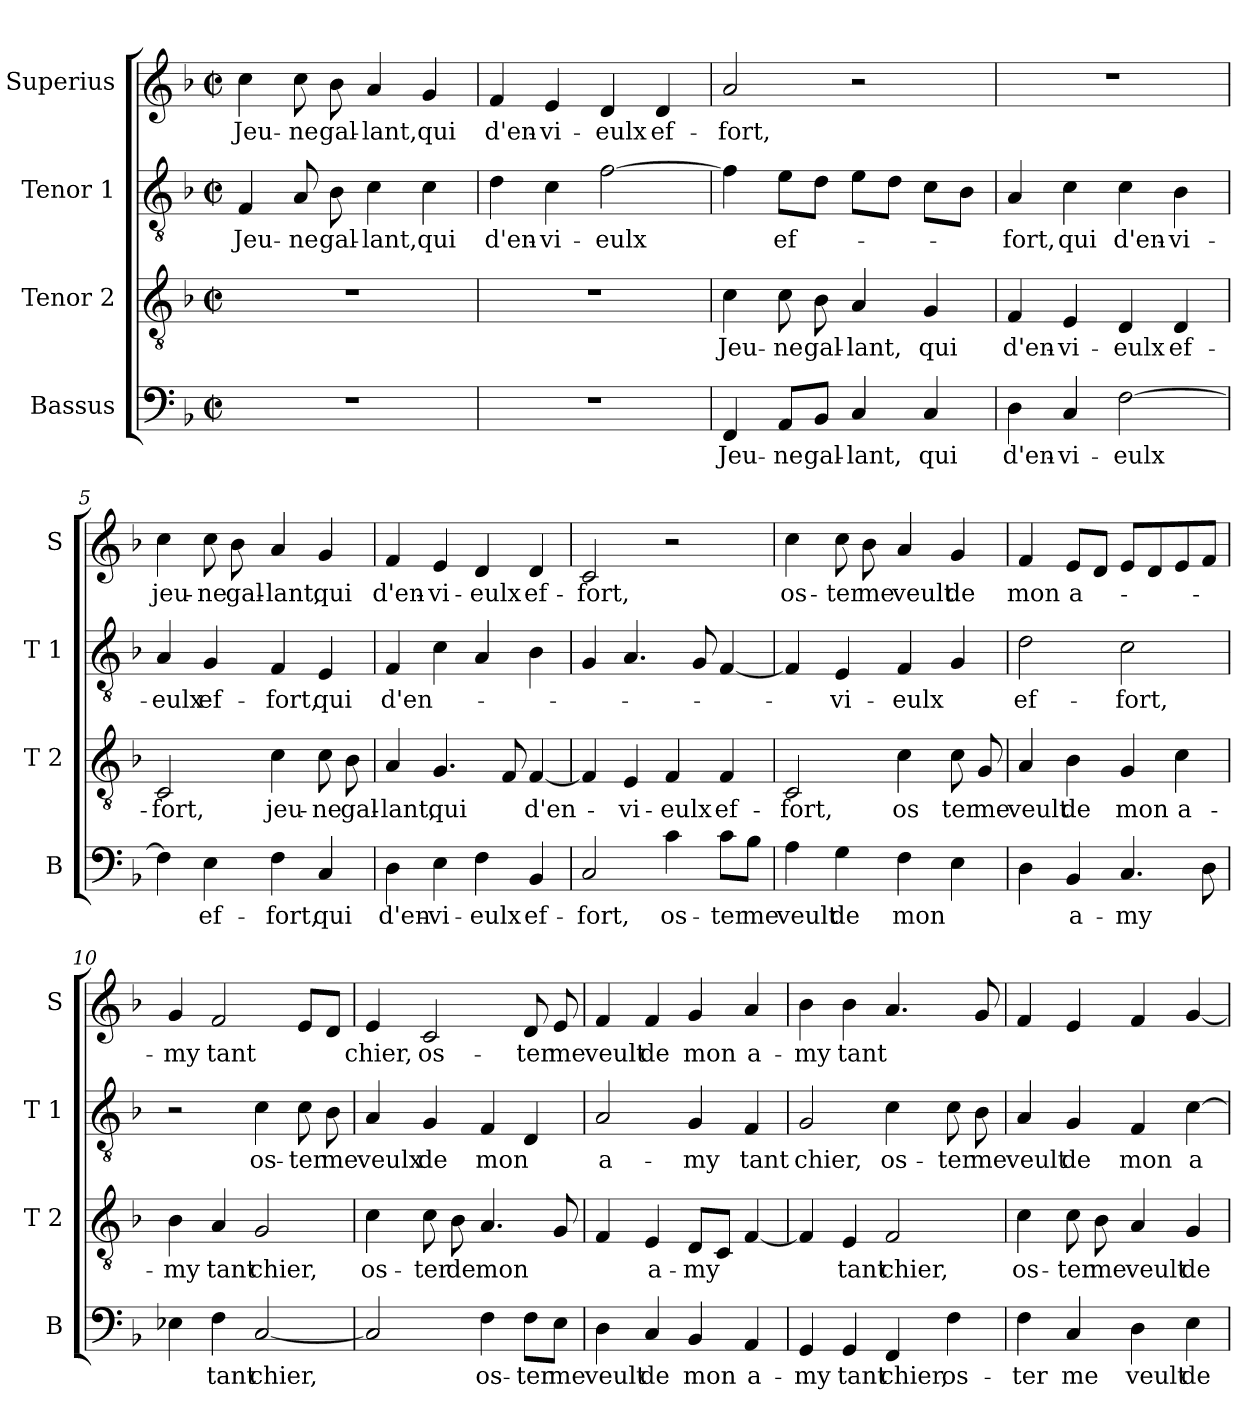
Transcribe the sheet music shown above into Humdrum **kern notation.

**kern	**text	**kern	**text	**kern	**text	**kern	**text
*part4	*part4	*part3	*part3	*part2	*part2	*part1	*part1
*staff4	*staff4	*staff3	*staff3	*staff2	*staff2	*staff1	*staff1
*I"Bassus	*	*I"Tenor 2	*	*I"Tenor 1	*	*I"Superius	*
*I'B	*	*I'T 2	*	*I'T 1	*	*I'S	*
*clefF4	*	*clefGv2	*	*clefGv2	*	*clefG2	*
*k[b-]	*	*k[b-]	*	*k[b-]	*	*k[b-]	*
*F:	*	*F:	*	*F:	*	*F:	*
*M2/2	*	*M2/2	*	*M2/2	*	*M2/2	*
*met(c|)	*	*met(c|)	*	*met(c|)	*	*met(c|)	*
=1	=1	=1	=1	=1	=1	=1	=1
1r	.	1r	.	4F/	Jeu-	4cc\	Jeu-
.	.	.	.	8A/	-ne	8cc\	-ne
.	.	.	.	8B-\	gal-	8b-\	gal-
.	.	.	.	4c\	-lant,	4a/	-lant,
.	.	.	.	4c\	qui	4g/	qui
=2	=2	=2	=2	=2	=2	=2	=2
1r	.	1r	.	4d\	d'en-	4f/	d'en-
.	.	.	.	4c\	-vi-	4e/	-vi-
.	.	.	.	[2f\	-eulx	4d/	-eulx
.	.	.	.	.	.	4d/	ef-
=3	=3	=3	=3	=3	=3	=3	=3
4FF/	Jeu-	4c\	Jeu-	4f\]	.	2a/	-fort,
8AA/L	-ne	8c\	-ne	8e\L	ef-	.	.
8BB-/J	gal-	8B-\	gal-	8d\J	.	.	.
4C/	-lant,	4A/	-lant,	8e\L	.	2r	.
.	.	.	.	8d\J	.	.	.
4C/	qui	4G/	qui	8c\L	.	.	.
.	.	.	.	8B-\J	.	.	.
=4	=4	=4	=4	=4	=4	=4	=4
4D\	d'en-	4F/	d'en-	4A/	-fort,	1r	.
4C/	-vi-	4E/	-vi-	4c\	qui	.	.
[2F\	-eulx	4D/	-eulx	4c\	d'en-	.	.
.	.	4D/	ef-	4B-\	-vi-	.	.
=5	=5	=5	=5	=5	=5	=5	=5
4F\]	.	2C/	-fort,	4A/	-eulx	4cc\	jeu-
4E\	ef-	.	.	4G/	ef-	8cc\	-ne
.	.	.	.	.	.	8b-\	gal-
4F\	-fort,	4c\	jeu-	4F/	-fort,	4a/	-lant,
4C/	qui	8c\	-ne	4E/	qui	4g/	qui
.	.	8B-\	gal-	.	.	.	.
!!LO:LB:g=z
=6	=6	=6	=6	=6	=6	=6	=6
4D\	d'en-	4A/	-lant,	4F/	d'en-	4f/	d'en-
4E\	-vi-	4.G/	qui	4c\	.	4e/	-vi-
4F\	-eulx	.	.	4A/	.	4d/	-eulx
.	.	8F/	.	.	.	.	.
4BB-/	ef-	[4F/	d'en-	4B-\	.	4d/	ef-
=7	=7	=7	=7	=7	=7	=7	=7
2C/	-fort,	4F/]	.	4G/	.	2c/	-fort,
.	.	4E/	-vi-	4.A/	.	.	.
4c\	os-	4F/	-eulx	.	.	2r	.
.	.	.	.	8G/	.	.	.
8c\L	-ter	4F/	ef-	[4F/	.	.	.
8B-\J	me	.	.	.	.	.	.
=8	=8	=8	=8	=8	=8	=8	=8
4A\	veult	2C/	-fort,	4F/]	.	4cc\	os-
4G\	de	.	.	4E/	-vi-	8cc\	-ter
.	.	.	.	.	.	8b-\	me
4F\	mon	4c\	os	4F/	-eulx	4a/	veult
4E\	.	8c\	ter	4G/	.	4g/	de
.	.	8G/	me	.	.	.	.
=9	=9	=9	=9	=9	=9	=9	=9
4D\	.	4A/	veult	2d\	ef-	4f/	mon
4BB-/	a-	4B-\	de	.	.	8e/L	a-
.	.	.	.	.	.	8d/J	.
4.C/	-my	4G/	mon	2c\	-fort,	8e/L	.
.	.	.	.	.	.	8d/	.
.	.	4c\	a-	.	.	8e/	.
8D\	.	.	.	.	.	8f/J	.
=10	=10	=10	=10	=10	=10	=10	=10
4E-X\	.	4B-\	-my	2r	.	4g/	-my
4F\	tant	4A/	tant	.	.	2f/	tant
[2C/	chier,	2G/	chier,	4c\	os-	.	.
.	.	.	.	8c\	-ter	8e/L	.
.	.	.	.	8B-\	me	8d/J	.
!!LO:LB:g=z
=11	=11	=11	=11	=11	=11	=11	=11
2C/]	.	4c\	os-	4A/	veulx	4e/	chier,
.	.	8c\	-ter	4G/	de	2c/	os-
.	.	8B-\	de	.	.	.	.
4F\	os-	4.A/	mon	4F/	mon	.	.
8F\L	-ter	.	.	4D/	.	8d/	-ter
8E\J	me	8G/	.	.	.	8e/	me
=12	=12	=12	=12	=12	=12	=12	=12
4D\	veult	4F/	.	2A/	a-	4f/	veult
4C/	de	4E/	a-	.	.	4f/	de
4BB-/	mon	8D/L	-my	4G/	-my	4g/	mon
.	.	8C/J	.	.	.	.	.
4AA/	a-	[4F/	.	4F/	tant	4a/	a-
=13	=13	=13	=13	=13	=13	=13	=13
4GG/	-my	4F/]	.	2G/	chier,	4b-\	-my
4GG/	tant	4E/	tant	.	.	4b-\	tant
4FF/	chier,	2F/	chier,	4c\	os-	4.a/	.
4F\	os-	.	.	8c\	-ter	.	.
.	.	.	.	8B-\	me	8g/	.
=14	=14	=14	=14	=14	=14	=14	=14
4F\	-ter	4c\	os-	4A/	veult	4f/	.
4C/	me	8c\	-ter	4G/	de	4e/	.
.	.	8B-\	me	.	.	.	.
4D\	veult	4A/	veult	4F/	mon	4f/	.
4E\	de	4G/	de	[4c\	a-	[4g/	.
=	=	=	=	=	=	=	=
*-	*-	*-	*-	*-	*-	*-	*-
